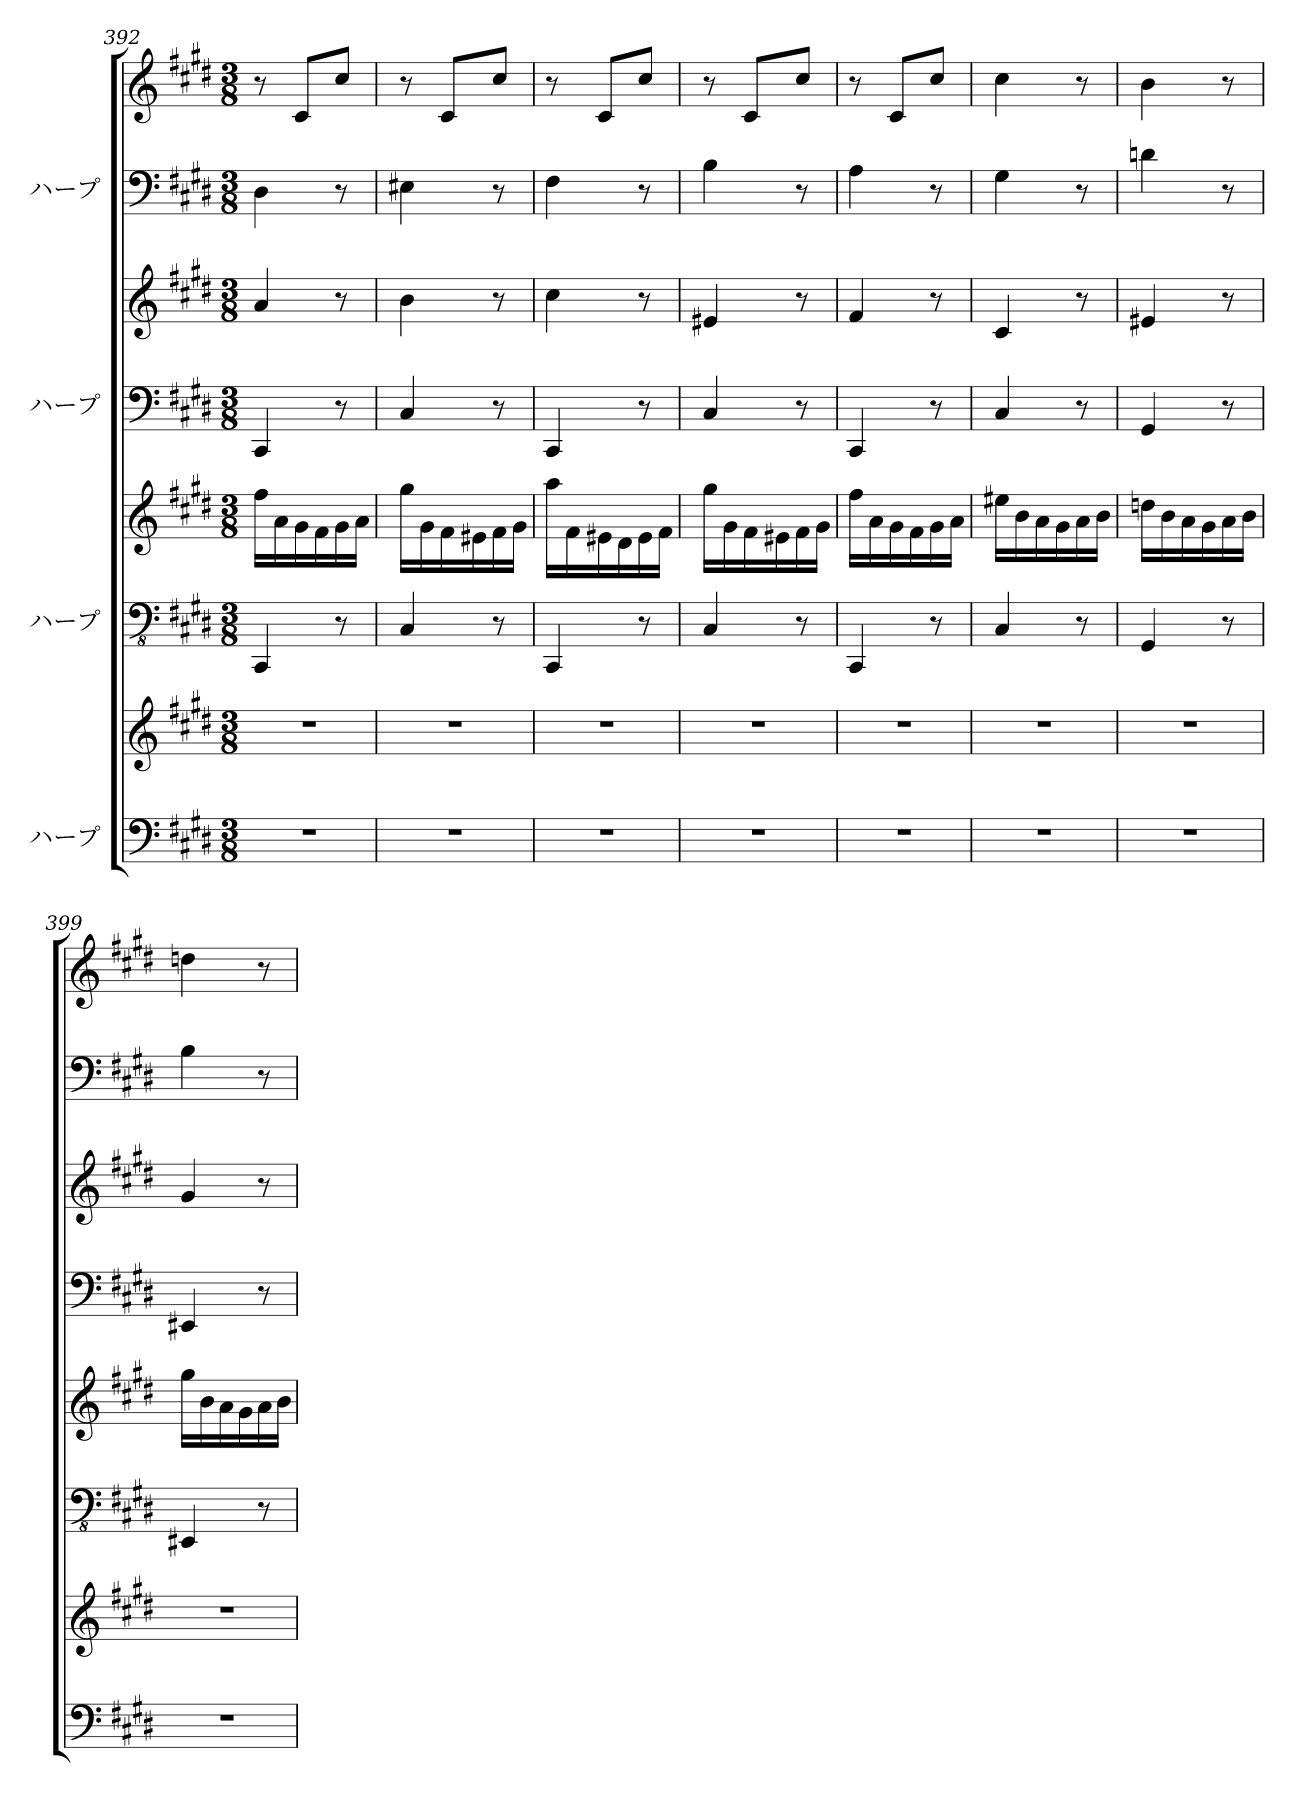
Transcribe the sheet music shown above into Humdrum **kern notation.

**kern	**kern	**kern	**kern	**kern	**kern	**kern	**kern
*part4	*part4	*part3	*part3	*part2	*part2	*part1	*part1
*staff8	*staff7	*staff6	*staff5	*staff4	*staff3	*staff2	*staff1
*I"ハープ	*	*I"ハープ	*	*I"ハープ	*	*I"ハープ	*
*clefF4	*clefG2	*clefFv4	*clefG2	*clefF4	*clefG2	*clefF4	*clefG2
*k[f#c#g#d#]	*k[f#c#g#d#]	*k[f#c#g#d#]	*k[f#c#g#d#]	*k[f#c#g#d#]	*k[f#c#g#d#]	*k[f#c#g#d#]	*k[f#c#g#d#]
*M3/8	*M3/8	*M3/8	*M3/8	*M3/8	*M3/8	*M3/8	*M3/8
=392	=392	=392	=392	=392	=392	=392	=392
4.r	4.r	4CCC#/	16ff#\LL	4CC#/	4a/	4D#\	8r
.	.	.	16a\	.	.	.	.
.	.	.	16g#\	.	.	.	8c#/L
.	.	.	16f#\	.	.	.	.
.	.	8r	16g#\	8r	8r	8r	8cc#/J
.	.	.	16a\JJ	.	.	.	.
=393	=393	=393	=393	=393	=393	=393	=393
4.r	4.r	4CC#/	16gg#\LL	4C#/	4b\	4E#X\	8r
.	.	.	16g#\	.	.	.	.
.	.	.	16f#\	.	.	.	8c#/L
.	.	.	16e#X\	.	.	.	.
.	.	8r	16f#\	8r	8r	8r	8cc#/J
.	.	.	16g#\JJ	.	.	.	.
!!LO:PB:g=z
=394	=394	=394	=394	=394	=394	=394	=394
4.r	4.r	4CCC#/	16aa\LL	4CC#/	4cc#\	4F#\	8r
.	.	.	16f#\	.	.	.	.
.	.	.	16e#X\	.	.	.	8c#/L
.	.	.	16d#\	.	.	.	.
.	.	8r	16e#\	8r	8r	8r	8cc#/J
.	.	.	16f#\JJ	.	.	.	.
=395	=395	=395	=395	=395	=395	=395	=395
4.r	4.r	4CC#/	16gg#\LL	4C#/	4e#X/	4B\	8r
.	.	.	16g#\	.	.	.	.
.	.	.	16f#\	.	.	.	8c#/L
.	.	.	16e#X\	.	.	.	.
.	.	8r	16f#\	8r	8r	8r	8cc#/J
.	.	.	16g#\JJ	.	.	.	.
=396	=396	=396	=396	=396	=396	=396	=396
4.r	4.r	4CCC#/	16ff#\LL	4CC#/	4f#/	4A\	8r
.	.	.	16a\	.	.	.	.
.	.	.	16g#\	.	.	.	8c#/L
.	.	.	16f#\	.	.	.	.
.	.	8r	16g#\	8r	8r	8r	8cc#/J
.	.	.	16a\JJ	.	.	.	.
=397	=397	=397	=397	=397	=397	=397	=397
4.r	4.r	4CC#/	16ee#X\LL	4C#/	4c#/	4G#\	4cc#\
.	.	.	16b\	.	.	.	.
.	.	.	16a\	.	.	.	.
.	.	.	16g#\	.	.	.	.
.	.	8r	16a\	8r	8r	8r	8r
.	.	.	16b\JJ	.	.	.	.
=398	=398	=398	=398	=398	=398	=398	=398
4.r	4.r	4GGG#/	16ddn\LL	4GG#/	4e#X/	4dn\	4b\
.	.	.	16b\	.	.	.	.
.	.	.	16a\	.	.	.	.
.	.	.	16g#\	.	.	.	.
.	.	8r	16a\	8r	8r	8r	8r
.	.	.	16b\JJ	.	.	.	.
=399	=399	=399	=399	=399	=399	=399	=399
4.r	4.r	4EEE#X/	16gg#\LL	4EE#X/	4g#/	4B\	4ddn\
.	.	.	16b\	.	.	.	.
.	.	.	16a\	.	.	.	.
.	.	.	16g#\	.	.	.	.
.	.	8r	16a\	8r	8r	8r	8r
.	.	.	16b\JJ	.	.	.	.
=	=	=	=	=	=	=	=
*-	*-	*-	*-	*-	*-	*-	*-
